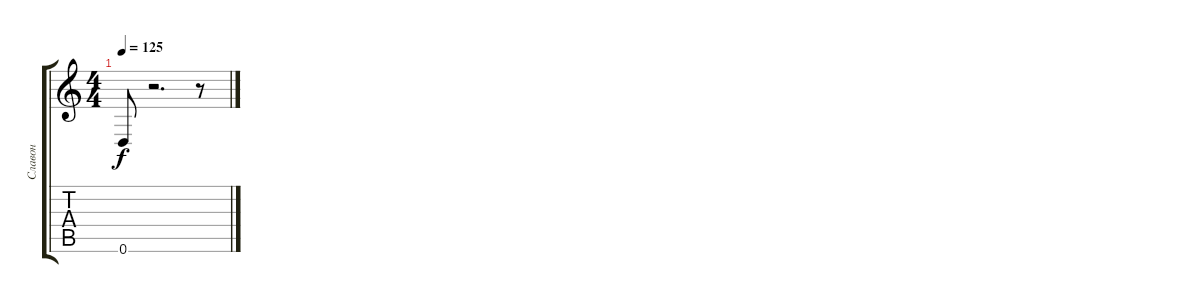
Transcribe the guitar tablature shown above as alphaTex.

\track ("Славон" "Славон") {instrument distortionguitar}
\staff {score tabs}
\tuning (E4 B3 G3 D3 A2 D2) {hide}
\ts (4 4)
\tempo 125
\clef g2
\ks c
0.6.8{dy f} r.2{d} r.8
